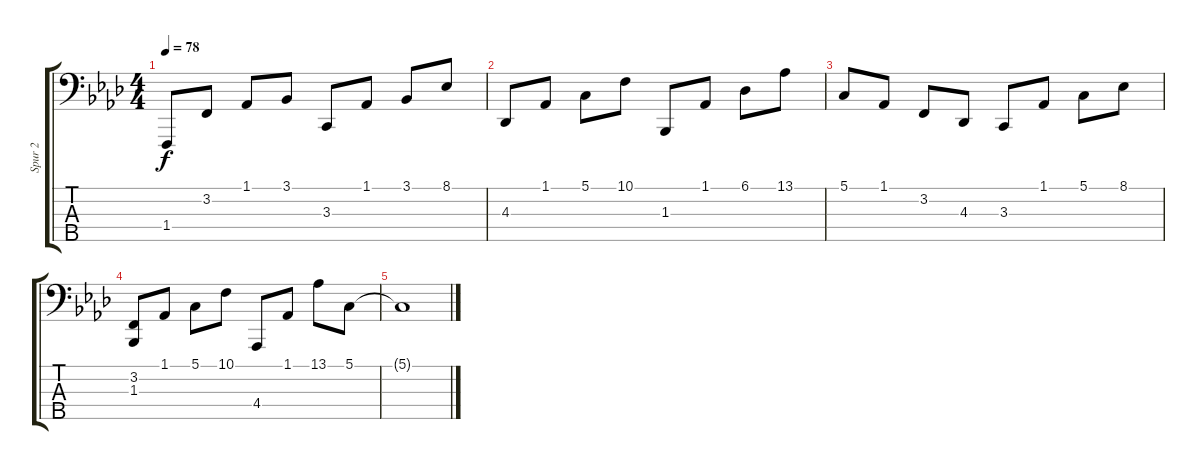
\track ("Spur 2" "Spur 2") {instrument acousticgrandpiano}
\staff {score tabs}
\tuning (G2 D2 A1 E1 B0) {hide}
\ts (4 4)
\tempo 78
\clef f4
\ks ab
1.4.8{dy f} 3.2.8 1.1.8 3.1.8 3.3.8 1.1.8 3.1.8 8.1.8 |
4.3.8 1.1.8 5.1.8 10.1.8 1.3.8 1.1.8 6.1.8 13.1.8 |
5.1.8 1.1.8 3.2.8 4.3.8 3.3.8 1.1.8 5.1.8 8.1.8 |
(3.2 1.3).8 1.1.8 5.1.8 10.1.8 4.4.8 1.1.8 13.1.8 5.1.8 |
5.1{t}.1
